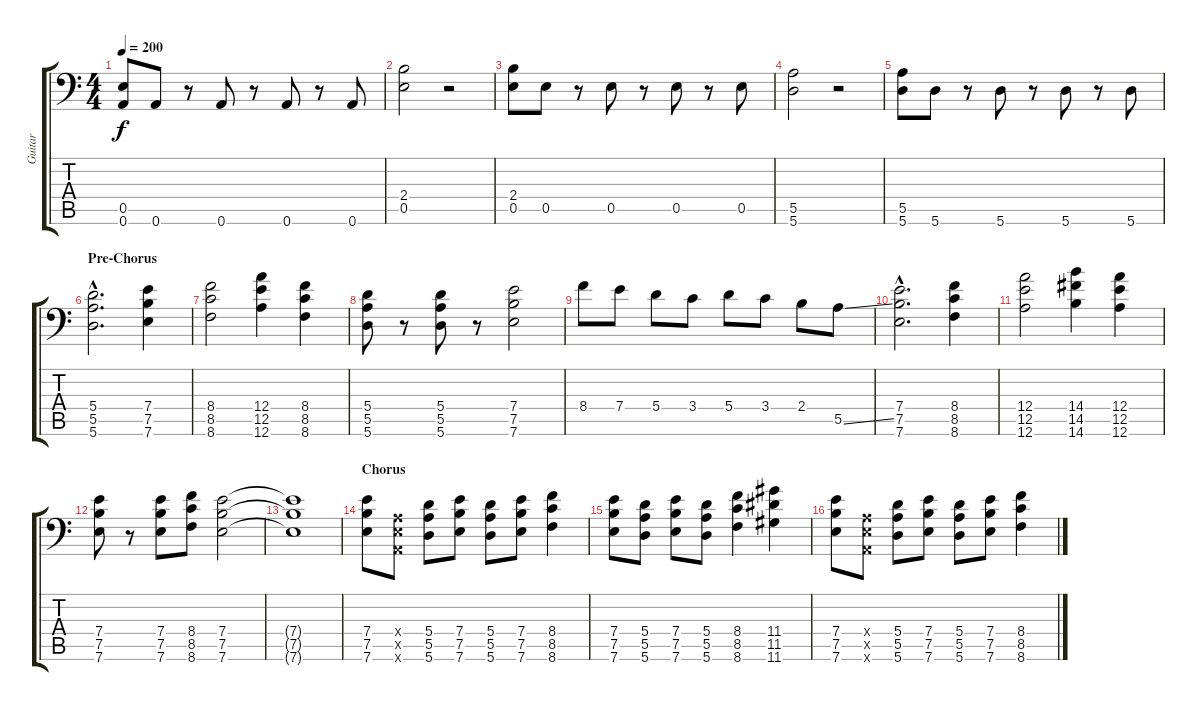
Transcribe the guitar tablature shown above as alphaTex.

\track ("Guitar" "Guitar") {instrument distortionguitar}
\staff {score tabs}
\tuning (D4 A3 F3 A2 E2 A1) {hide}
\ts (4 4)
\tempo 200
\clef f4
\ks c
(0.5 0.6).8{dy f} 0.6.8 r.8 0.6.8 r.8 0.6.8 r.8 0.6.8 |
(2.4 0.5).2 r.2 |
(2.4 0.5).8 0.5.8 r.8 0.5.8 r.8 0.5.8 r.8 0.5.8 |
(5.5 5.6).2 r.2 |
(5.5 5.6).8 5.6.8 r.8 5.6.8 r.8 5.6.8 r.8 5.6.8 |
\section ("" "Pre-Chorus")
(5.4{hac} 5.5{hac} 5.6{hac}).2{d} (7.4 7.5 7.6).4 |
(8.4 8.5 8.6).2 (12.4 12.5 12.6).4 (8.4 8.5 8.6).4 |
(5.4 5.5 5.6).8 r.8 (5.4 5.5 5.6).8 r.8 (7.4 7.5 7.6).2 |
8.4.8 7.4.8 5.4.8 3.4.8 5.4.8 3.4.8 2.4.8 5.5{ss}.8 |
(7.4{hac} 7.5{hac} 7.6{hac}).2{d} (8.4 8.5 8.6).4 |
(12.4 12.5 12.6).2 (14.4 14.5 14.6).4 (12.4 12.5 12.6).4 |
(7.4 7.5 7.6).8 r.8 (7.4 7.5 7.6).8 (8.4 8.5 8.6).8 (7.4 7.5 7.6).2 |
(7.4{t} 7.5{t} 7.6{t}).1 |
\section ("" "Chorus")
(7.4 7.5 7.6).8 (0.4{x} 0.5{x} 0.6{x}).8 (5.4 5.5 5.6).8 (7.4 7.5 7.6).8 (5.4 5.5 5.6).8 (7.4 7.5 7.6).8 (8.4 8.5 8.6).4 |
(7.4 7.5 7.6).8 (5.4 5.5 5.6).8 (7.4 7.5 7.6).8 (5.4 5.5 5.6).8 (8.4 8.5 8.6).4 (11.4 11.5 11.6).4 |
(7.4 7.5 7.6).8 (0.4{x} 0.5{x} 0.6{x}).8 (5.4 5.5 5.6).8 (7.4 7.5 7.6).8 (5.4 5.5 5.6).8 (7.4 7.5 7.6).8 (8.4 8.5 8.6).4
